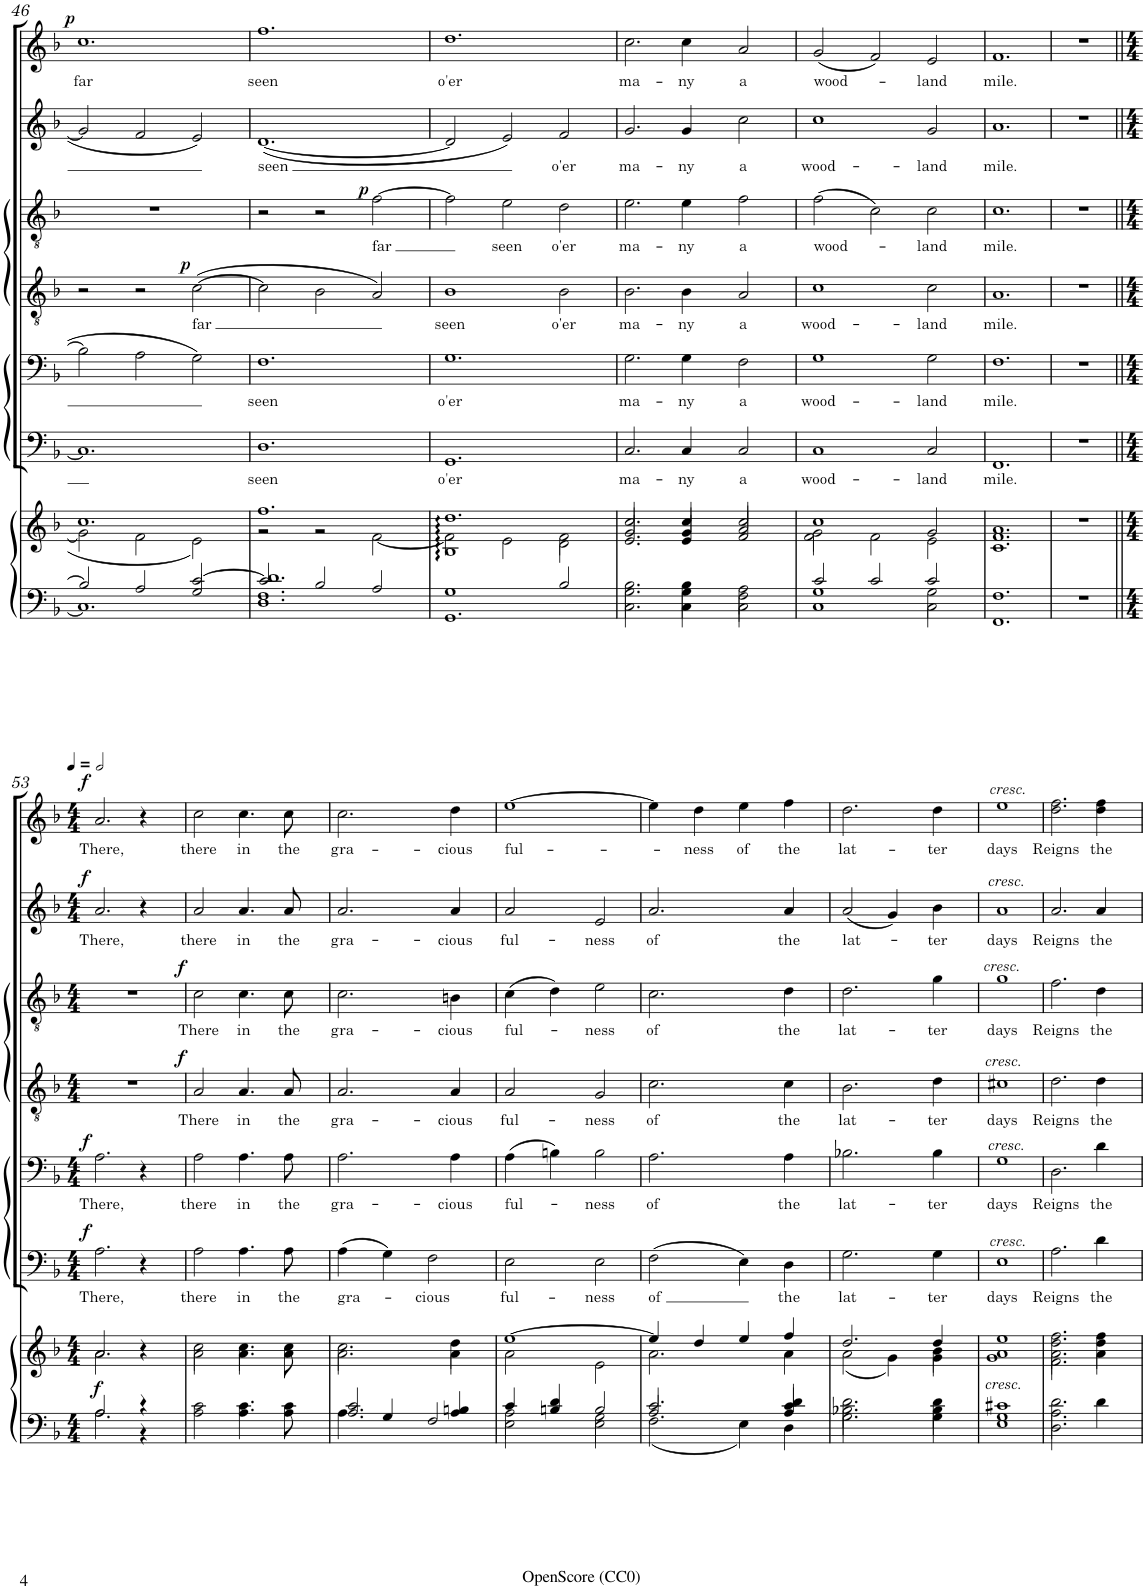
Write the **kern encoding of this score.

**kern	**kern	**dynam	**kern	**text	**dynam	**kern	**text	**dynam	**kern	**text	**dynam	**kern	**text	**dynam	**kern	**text	**dynam	**kern	**text	**dynam
*part7	*part7	*part7	*part6	*part6	*part6	*part5	*part5	*part5	*part4	*part4	*part4	*part3	*part3	*part3	*part2	*part2	*part2	*part1	*part1	*part1
*staff8	*staff7	*staff7/8	*staff6	*staff6	*staff6	*staff5	*staff5	*staff5	*staff4	*staff4	*staff4	*staff3	*staff3	*staff3	*staff2	*staff2	*staff2	*staff1	*staff1	*staff1
*I"Piano for practice only	*	*	*I"Bass II	*	*	*I"Bass I	*	*	*I"Tenor II	*	*	*I"Tenor I	*	*	*I"Alto	*	*	*I"Soprano	*	*
*I'Pno	*	*	*	*	*	*	*	*	*	*	*	*	*	*	*	*	*	*	*	*
!!LO:PB:g=z
*clefF4	*clefG2	*	*clefF4	*	*	*clefF4	*	*	*clefGv2	*	*	*clefGv2	*	*	*clefG2	*	*	*clefG2	*	*
*k[b-]	*k[b-]	*	*k[b-]	*	*	*k[b-]	*	*	*k[b-]	*	*	*k[b-]	*	*	*k[b-]	*	*	*k[b-]	*	*
*M3/2	*M3/2	*	*M3/2	*	*	*M3/2	*	*	*M3/2	*	*	*M3/2	*	*	*M3/2	*	*	*M3/2	*	*
=46	=46	=46	=46	=46	=46	=46	=46	=46	=46	=46	=46	=46	=46	=46	=46	=46	=46	=46	=46	=46
*^	*^	*	*	*	*	*	*	*	*	*	*	*	*	*	*	*	*	*	*	*
*	*^	*	*	*	*	*	*	*	*	*	*	*	*	*	*	*	*	*	*	*	*	*
!	!	!	!	!	!	!	!	!	!	!	!	!	!	!	!	!	!	!	!	!	!	!LO:LY:b	!LO:DY:a
2B-/]	1ryy	1.C]	1.cc	2g\]	.	1.C]	.	.	2B-\]	.	.	2r	.	.	1.r	.	.	2g/]	.	.	1.cc	far	p
2A/	.	.	.	2f\	.	.	.	.	2A\	.	.	2r	.	.	.	.	.	2f/	.	.	.	.	.
!	!	!	!	!	!	!	!	!	!	!	!	!	!LO:LY:b	!LO:DY:a	!	!	!	!	!	!	!	!	!
2G/	[2c/	.	.	2e\	.	.	.	.	2G\	.	.	([2c\	far	p	.	.	.	2e/	.	.	.	.	.
*	*v	*v	*	*	*	*	*	*	*	*	*	*	*	*	*	*	*	*	*	*	*	*	*
=47	=47	=47	=47	=47	=47	=47	=47	=47	=47	=47	=47	=47	=47	=47	=47	=47	=47	=47	=47	=47	=47	=47
!	!	!	!	!	!	!LO:LY:b	!	!	!LO:LY:b	!	!	!	!	!	!	!	!	!LO:LY:b	!	!	!LO:LY:b	!
1.D 1.F 1.d	2c/]	1.ff	2r	.	1.D	seen	.	1.F	seen	.	2c\]	.	.	2r	.	.	(<[1.d	seen	.	1.ff	seen	.
.	2B-/	.	2r	.	.	.	.	.	.	.	2B-\	.	.	2r	.	.	.	.	.	.	.	.
!	!	!	!	!	!	!	!	!	!	!	!	!	!	!	!LO:LY:b	!LO:DY:a	!	!	!	!	!	!
.	2A/	.	[2f\	.	.	.	.	.	.	.	2A/)	.	.	[2f\	far	p	.	.	.	.	.	.
=48	=48	=48	=48	=48	=48	=48	=48	=48	=48	=48	=48	=48	=48	=48	=48	=48	=48	=48	=48	=48	=48	=48
*	*	*	*^	*	*	*	*	*	*	*	*	*	*	*	*	*	*	*	*	*	*	*
!	!	!	!	!	!	!	!LO:LY:b	!	!	!LO:LY:b	!	!	!LO:LY:b	!	!	!	!	!	!	!	!	!LO:LY:b	!
1G	1.GG	1.dd	1B-	2f\]	.	1.GG	o'er	.	1.G	o'er	.	1B-	seen	.	2f\]	.	.	2d/]	.	.	1.dd	o'er	.
!	!	!	!	!	!	!	!	!	!	!	!	!	!	!	!	!LO:LY:b	!	!	!	!	!	!	!
.	.	.	.	2e\	.	.	.	.	.	.	.	.	.	.	2e\	seen	.	2e/)	.	.	.	.	.
!	!	!	!	!	!	!	!	!	!	!	!	!	!LO:LY:b	!	!	!LO:LY:b	!	!	!LO:LY:b	!	!	!	!
2B-/	.	.	2f\	2d\	.	.	.	.	.	.	.	2B-\	o'er	.	2d\	o'er	.	2f/	o'er	.	.	.	.
=49	=49	=49	=49	=49	=49	=49	=49	=49	=49	=49	=49	=49	=49	=49	=49	=49	=49	=49	=49	=49	=49	=49	=49
*	*^	*	*	*	*	*	*	*	*	*	*	*	*	*	*	*	*	*	*	*	*	*	*
!	!	!	!	!	!	!	!	!LO:LY:b	!	!	!LO:LY:b	!	!	!LO:LY:b	!	!	!LO:LY:b	!	!	!LO:LY:b	!	!	!LO:LY:b	!
2.B-\	2.G\	2.C\	2.cc/	2.g/	2.e/	.	2.C/	ma-	.	2.G\	ma-	.	2.B-\	ma-	.	2.e\	ma-	.	2.g/	ma-	.	2.cc\	ma-	.
!	!	!	!	!	!	!	!	!LO:LY:b	!	!	!LO:LY:b	!	!	!LO:LY:b	!	!	!LO:LY:b	!	!	!LO:LY:b	!	!	!LO:LY:b	!
4B-\	4G\	4C\	4cc/	4g/	4e/	.	4C/	-ny	.	4G\	-ny	.	4B-\	-ny	.	4e\	-ny	.	4g/	-ny	.	4cc\	-ny	.
!	!	!	!	!	!	!	!	!LO:LY:b	!	!	!LO:LY:b	!	!	!LO:LY:b	!	!	!LO:LY:b	!	!	!LO:LY:b	!	!	!LO:LY:b	!
2A\	2F\	2C\	2a/	2cc/	2f/	.	2C/	a	.	2F\	a	.	2A/	a	.	2f\	a	.	2cc\	a	.	2a/	a	.
=50	=50	=50	=50	=50	=50	=50	=50	=50	=50	=50	=50	=50	=50	=50	=50	=50	=50	=50	=50	=50	=50	=50	=50	=50
!	!	!	!	!	!	!	!	!LO:LY:b	!	!	!LO:LY:b	!	!	!LO:LY:b	!	!	!LO:LY:b	!	!	!LO:LY:b	!	!	!LO:LY:b	!
2c/	1G	1C	2g\	1cc	2f\	.	1C	wood-	.	1G	wood-	.	1c	wood-	.	(2f\	wood-	.	1cc	wood-	.	(2g/	wood-	.
2c/	.	.	2f\	.	1ryy	.	.	.	.	.	.	.	.	.	.	2c\)	.	.	.	.	.	2f/)	.	.
!	!	!	!	!	!	!	!	!LO:LY:b	!	!	!LO:LY:b	!	!	!LO:LY:b	!	!	!LO:LY:b	!	!	!LO:LY:b	!	!	!LO:LY:b	!
2c/	2G\	2C\	2e\	2g/	.	.	2C/	-land	.	2G\	-land	.	2c\	-land	.	2c\	-land	.	2g/	-land	.	2e/	-land	.
=51	=51	=51	=51	=51	=51	=51	=51	=51	=51	=51	=51	=51	=51	=51	=51	=51	=51	=51	=51	=51	=51	=51	=51	=51
!	!	!	!	!	!	!	!	!LO:LY:b	!	!	!LO:LY:b	!	!	!LO:LY:b	!	!	!LO:LY:b	!	!	!LO:LY:b	!	!	!LO:LY:b	!
*	*v	*v	*	*	*	*	*	*	*	*	*	*	*	*	*	*	*	*	*	*	*	*	*	*
1.F	1.FF	1.f	1.a	1.c	.	1.FF	mile.	.	1.F	mile.	.	1.A	mile.	.	1.c	mile.	.	1.a	mile.	.	1.f	mile.	.
*v	*v	*	*	*	*	*	*	*	*	*	*	*	*	*	*	*	*	*	*	*	*	*	*
*	*v	*v	*v	*	*	*	*	*	*	*	*	*	*	*	*	*	*	*	*	*	*	*
=52	=52	=52	=52	=52	=52	=52	=52	=52	=52	=52	=52	=52	=52	=52	=52	=52	=52	=52	=52	=52
1.r	1.r	.	1.r	.	.	1.r	.	.	1.r	.	.	1.r	.	.	1.r	.	.	1.r	.	.
!!LO:LB:g=z
=53||	=53||	=53||	=53||	=53||	=53||	=53||	=53||	=53||	=53||	=53||	=53||	=53||	=53||	=53||	=53||	=53||	=53||	=53||	=53||	=53||
*M4/4	*M4/4	*	*M4/4	*	*	*M4/4	*	*	*M4/4	*	*	*M4/4	*	*	*M4/4	*	*	*M4/4	*	*
*^	*^	*	*	*	*	*	*	*	*	*	*	*	*	*	*	*	*	*	*	*
!	!	!	!	!LO:DY:b	!	!LO:LY:b	!LO:DY:a	!	!LO:LY:b	!LO:DY:a	!	!	!	!	!	!	!	!LO:LY:b	!LO:DY:a	!	!LO:LY:b	!LO:DY:a
2.A\	2.A/	2.a/	2.a\	f	2.A\	There,	f	2.A\	There,	f	1r	.	.	1r	.	.	2.a/	There,	f	2.a/	There,	f
4r	4r	4r	4ryy	.	4r	.	.	4r	.	.	.	.	.	.	.	.	4r	.	.	4r	.	.
=54	=54	=54	=54	=54	=54	=54	=54	=54	=54	=54	=54	=54	=54	=54	=54	=54	=54	=54	=54	=54	=54	=54
!	!	!	!	!	!	!LO:LY:b	!	!	!LO:LY:b	!	!	!LO:LY:b	!LO:DY:a	!	!LO:LY:b	!LO:DY:a	!	!LO:LY:b	!	!	!LO:LY:b	!
*v	*v	*	*	*	*	*	*	*	*	*	*	*	*	*	*	*	*	*	*	*	*	*
2A\ 2c\	2cc\	2a\	.	2A\	there	.	2A\	there	.	2A/	There	f	2c\	There	f	2a/	there	.	2cc\	there	.
!	!	!	!	!	!LO:LY:b	!	!	!LO:LY:b	!	!	!LO:LY:b	!	!	!LO:LY:b	!	!	!LO:LY:b	!	!	!LO:LY:b	!
4.A\ 4.c\	4.cc\	4.a\	.	4.A\	in	.	4.A\	in	.	4.A/	in	.	4.c\	in	.	4.a/	in	.	4.cc\	in	.
!	!	!	!	!	!LO:LY:b	!	!	!LO:LY:b	!	!	!LO:LY:b	!	!	!LO:LY:b	!	!	!LO:LY:b	!	!	!LO:LY:b	!
8A\ 8c\	8a\ 8cc\	8ryy	.	8A\	the	.	8A\	the	.	8A/	the	.	8c\	the	.	8a/	the	.	8cc\	the	.
=55	=55	=55	=55	=55	=55	=55	=55	=55	=55	=55	=55	=55	=55	=55	=55	=55	=55	=55	=55	=55	=55
*^	*	*	*	*	*	*	*	*	*	*	*	*	*	*	*	*	*	*	*	*	*
!	!	!	!	!	!	!LO:LY:b	!	!	!LO:LY:b	!	!	!LO:LY:b	!	!	!LO:LY:b	!	!	!LO:LY:b	!	!	!LO:LY:b	!
4A\	2.A/ 2.c/	2.cc\	2.a\	.	(4A\	gra-	.	2.A\	gra-	.	2.A/	gra-	.	2.c\	gra-	.	2.a/	gra-	.	2.cc\	gra-	.
4G/	.	.	.	.	4G\)	.	.	.	.	.	.	.	.	.	.	.	.	.	.	.	.	.
!	!	!	!	!	!	!LO:LY:b	!	!	!	!	!	!	!	!	!	!	!	!	!	!	!	!
2F/	.	.	.	.	2F\	-cious	.	.	.	.	.	.	.	.	.	.	.	.	.	.	.	.
!	!	!	!	!	!	!	!	!	!LO:LY:b	!	!	!LO:LY:b	!	!	!LO:LY:b	!	!	!LO:LY:b	!	!	!LO:LY:b	!
.	4A/ 4Bn/	4dd\	4a\	.	.	.	.	4A\	-cious	.	4A/	-cious	.	4Bn\	-cious	.	4a/	-cious	.	4dd\	-cious	.
=56	=56	=56	=56	=56	=56	=56	=56	=56	=56	=56	=56	=56	=56	=56	=56	=56	=56	=56	=56	=56	=56	=56
*	*^	*	*^	*	*	*	*	*	*	*	*	*	*	*	*	*	*	*	*	*	*	*
!	!	!	!	!	!	!	!	!LO:LY:b	!	!	!LO:LY:b	!	!	!LO:LY:b	!	!	!LO:LY:b	!	!	!LO:LY:b	!	!	!LO:LY:b	!
2A\	4c/	2E\	[1ee	2a\	2ryy	.	2E\	ful-	.	(4A\	ful-	.	2A/	ful-	.	(4c\	ful-	.	2a/	ful-	.	[1ee	ful-	.
.	4Bn/ 4d/	.	.	.	.	.	.	.	.	4Bn\)	.	.	.	.	.	4d\)	.	.	.	.	.	.	.	.
!	!	!	!	!	!	!	!	!LO:LY:b	!	!	!LO:LY:b	!	!	!LO:LY:b	!	!	!LO:LY:b	!	!	!LO:LY:b	!	!	!	!
2G\	2B/	2E\	.	2ryy	2e\	.	2E\	-ness	.	2B\	-ness	.	2G/	-ness	.	2e\	-ness	.	2e/	-ness	.	.	.	.
=57	=57	=57	=57	=57	=57	=57	=57	=57	=57	=57	=57	=57	=57	=57	=57	=57	=57	=57	=57	=57	=57	=57	=57	=57
!	!	!	!	!	!	!	!	!LO:LY:b	!	!	!LO:LY:b	!	!	!LO:LY:b	!	!	!LO:LY:b	!	!	!LO:LY:b	!	!	!	!
*	*	*	*	*v	*v	*	*	*	*	*	*	*	*	*	*	*	*	*	*	*	*	*	*	*
2.c/	2.A/	2F\	4ee/]	2.a\	.	(2F\	-of	.	2.A\	of	.	2.c\	of	.	2.c\	of	.	2.a/	of	.	4ee\]	.	.
!	!	!	!	!	!	!	!	!	!	!	!	!	!	!	!	!	!	!	!	!	!	!LO:LY:b	!
.	.	.	4dd/	.	.	.	.	.	.	.	.	.	.	.	.	.	.	.	.	.	4dd\	-ness	.
!	!	!	!	!	!	!	!	!	!	!	!	!	!	!	!	!	!	!	!	!	!	!LO:LY:b	!
.	.	4E\	4ee/	.	.	4E\)	.	.	.	.	.	.	.	.	.	.	.	.	.	.	4ee\	of	.
!	!	!	!	!	!	!	!LO:LY:b	!	!	!LO:LY:b	!	!	!LO:LY:b	!	!	!LO:LY:b	!	!	!LO:LY:b	!	!	!LO:LY:b	!
4c/	4A/ 4d/	4D\	4ff/	4a\	.	4D\	the	.	4A\	the	.	4c\	the	.	4d\	the	.	4a/	the	.	4ff\	the	.
=58	=58	=58	=58	=58	=58	=58	=58	=58	=58	=58	=58	=58	=58	=58	=58	=58	=58	=58	=58	=58	=58	=58	=58
*	*	*	*	*^	*	*	*	*	*	*	*	*	*	*	*	*	*	*	*	*	*	*	*
!	!	!	!	!	!	!	!	!LO:LY:b	!	!	!LO:LY:b	!	!	!LO:LY:b	!	!	!LO:LY:b	!	!	!LO:LY:b	!	!	!LO:LY:b	!
2.d\	2.B-X\	2.G\	2.dd/	(2a\	2.ryy	.	2.G\	lat-	.	2.B-X\	lat-	.	2.B-\	lat-	.	2.d\	lat-	.	(2a/	lat-	.	2.dd\	lat-	.
.	.	.	.	4g\)	.	.	.	.	.	.	.	.	.	.	.	.	.	.	4g/)	.	.	.	.	.
!	!	!	!	!	!	!	!	!LO:LY:b	!	!	!LO:LY:b	!	!	!LO:LY:b	!	!	!LO:LY:b	!	!	!LO:LY:b	!	!	!LO:LY:b	!
4d\	4B-\	4G\	4dd/	4b-\	4g\	.	4G\	-ter	.	4B-\	-ter	.	4d\	-ter	.	4g\	-ter	.	4b-\	-ter	.	4dd\	-ter	.
=59	=59	=59	=59	=59	=59	=59	=59	=59	=59	=59	=59	=59	=59	=59	=59	=59	=59	=59	=59	=59	=59	=59	=59	=59
!	!	!	!	!	!	!	!	!	!	!	!	!	!	!	!	!	!	!	!	!	!	!LO:TX:a:i:t=cresc.	!	!
!	!	!	!	!	!	!	!	!	!	!	!	!	!	!	!	!	!	!	!LO:TX:a:i:t=cresc.	!	!	!	!	!
!	!	!	!	!	!	!	!	!	!	!	!	!	!	!	!	!LO:TX:a:i:t=cresc.	!	!	!	!	!	!	!	!
!	!	!	!	!	!	!	!	!	!	!	!	!	!LO:TX:a:i:t=cresc.	!	!	!	!	!	!	!	!	!	!	!
!	!	!	!	!	!	!	!	!	!	!LO:TX:a:i:t=cresc.	!	!	!	!	!	!	!	!	!	!	!	!	!	!
!	!	!	!	!	!	!	!LO:TX:a:i:t=cresc.	!	!	!	!	!	!	!	!	!	!	!	!	!	!	!	!	!
!	!	!	!LO:TX:b:i:t=cresc.	!	!	!	!	!	!	!	!	!	!	!	!	!	!	!	!	!	!	!	!	!
!	!	!	!	!	!	!	!	!LO:LY:b	!	!	!LO:LY:b	!	!	!LO:LY:b	!	!	!LO:LY:b	!	!	!LO:LY:b	!	!	!LO:LY:b	!
*	*	*	*v	*v	*v	*	*	*	*	*	*	*	*	*	*	*	*	*	*	*	*	*	*	*
1c#X	1G	1E	1g 1a 1ee	.	1E	days	.	1G	days	.	1c#X	days	.	1g	days	.	1a	days	.	1ee	days	.
=60	=60	=60	=60	=60	=60	=60	=60	=60	=60	=60	=60	=60	=60	=60	=60	=60	=60	=60	=60	=60	=60	=60
*	*	*	*^	*	*	*	*	*	*	*	*	*	*	*	*	*	*	*	*	*	*	*
*	*	*	*	*^	*	*	*	*	*	*	*	*	*	*	*	*	*	*	*	*	*	*	*
!	!	!	!	!	!	!	!	!LO:LY:b	!	!	!LO:LY:b	!	!	!LO:LY:b	!	!	!LO:LY:b	!	!	!LO:LY:b	!	!	!LO:LY:b	!
2.d\	2.D\	2.A\	2.dd\ 2.ff\	2.a\	2.f\	.	2.A\	Reigns	.	2.D\	Reigns	.	2.d\	Reigns	.	2.f\	Reigns	.	2.a/	Reigns	.	2.dd\ 2.ff\	Reigns	.
!	!	!	!	!	!	!	!	!LO:LY:b	!	!	!LO:LY:b	!	!	!LO:LY:b	!	!	!LO:LY:b	!	!	!LO:LY:b	!	!	!LO:LY:b	!
4d\	4ryy	4ryy	4dd\ 4ff\	4a\	4ryy	.	4d\	the	.	4d\	the	.	4d\	the	.	4d\	the	.	4a/	the	.	4dd\ 4ff\	the	.
*v	*v	*v	*	*	*	*	*	*	*	*	*	*	*	*	*	*	*	*	*	*	*	*	*	*
*	*v	*v	*v	*	*	*	*	*	*	*	*	*	*	*	*	*	*	*	*	*	*	*
=	=	=	=	=	=	=	=	=	=	=	=	=	=	=	=	=	=	=	=	=
*-	*-	*-	*-	*-	*-	*-	*-	*-	*-	*-	*-	*-	*-	*-	*-	*-	*-	*-	*-	*-
